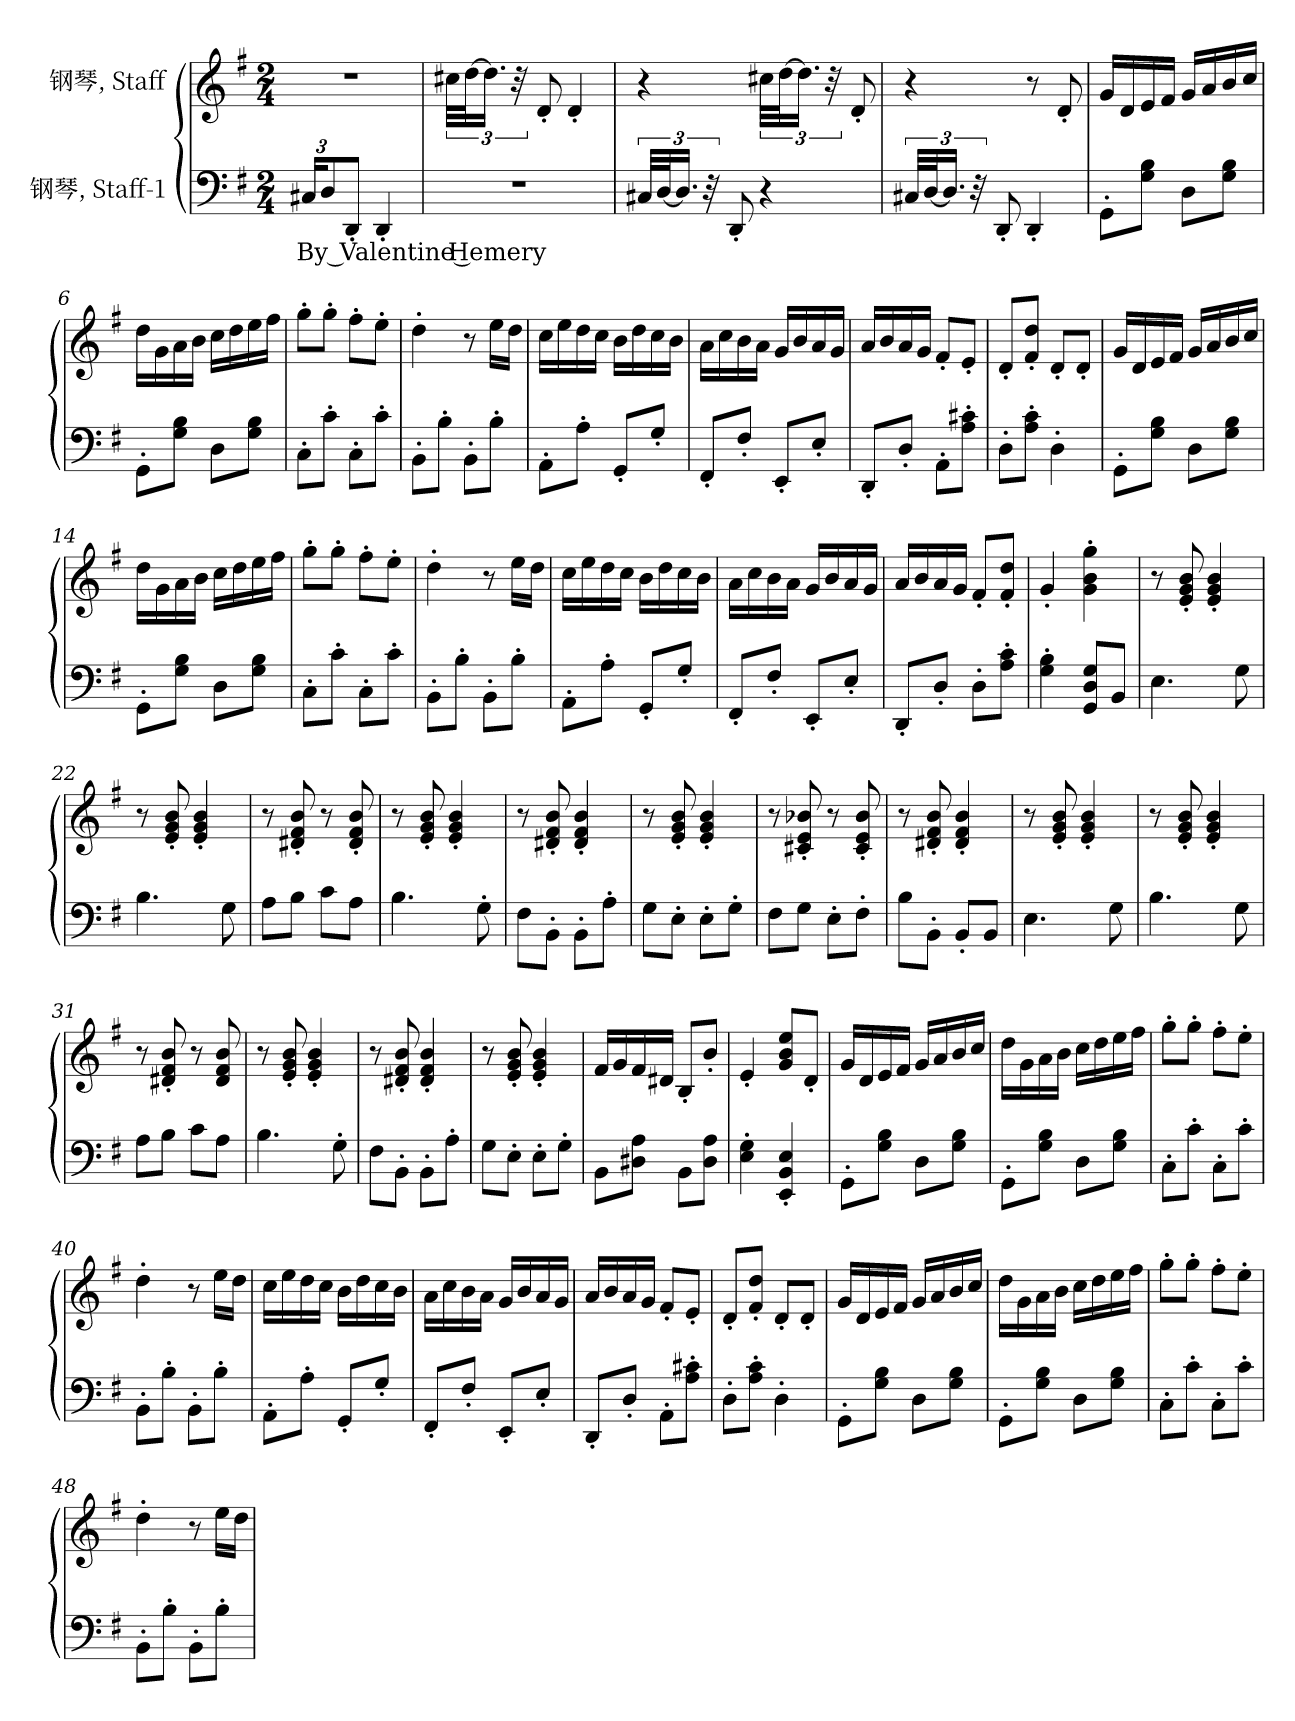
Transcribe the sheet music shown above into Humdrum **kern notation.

**kern	**text	**kern
*part2	*part2	*part1
*staff2	*staff2	*staff1
*I"钢琴, Staff-1	*	*I"钢琴, Staff
*clefF4	*	*clefG2
*k[f#]	*	*k[f#]
*M2/4	*	*M2/4
*MM136	*	*MM136
*Xbrackettup	*	*
=1	=1	=1
24C#X/KL	By Valentine Hemery	2r
12D/	.	.
8DD'/J	.	.
4DD'/	.	.
=2	=2	=2
2r	.	48cc#X\LLL
.	.	[48dd\J
.	.	24.dd\JJ]
.	.	48r
.	.	8d'/
.	.	4d'/
=3	=3	=3
*brackettup	*	*
48C#X/LLL	.	4r
[48D/J	.	.
24.D/JJ]	.	.
48r	.	.
8DD'/	.	.
4r	.	48cc#X\LLL
.	.	[48dd\J
.	.	24.dd\JJ]
.	.	48r
.	.	8d'/
!!LO:LB:g=z
=4	=4	=4
48C#X/LLL	.	4r
[48D/J	.	.
24.D/JJ]	.	.
48r	.	.
8DD'/	.	.
4DD'/	.	8r
.	.	8d'/
=5	=5	=5
8GG'\L	.	16g/LL
.	.	16d/
8G\ 8B\J	.	16e/
.	.	16f#/JJ
8D\L	.	16g/LL
.	.	16a/
8G\ 8B\J	.	16b/
.	.	16cc/JJ
=6	=6	=6
8GG'\L	.	16dd\LL
.	.	16g\
8G\ 8B\J	.	16a\
.	.	16b\JJ
8D\L	.	16cc\LL
.	.	16dd\
8G\ 8B\J	.	16ee\
.	.	16ff#\JJ
=7	=7	=7
8C'\L	.	8gg'\L
8c'\J	.	8gg'\J
8C'\L	.	8ff#'\L
8c'\J	.	8ee'\J
=8	=8	=8
8BB'\L	.	4dd'\
8B'\J	.	.
8BB'\L	.	8r
8B'\J	.	16ee\LL
.	.	16dd\JJ
!!LO:LB:g=z
=9	=9	=9
8AA'\L	.	16cc\LL
.	.	16ee\
8A'\J	.	16dd\
.	.	16cc\JJ
8GG'/L	.	16b\LL
.	.	16dd\
8G'/J	.	16cc\
.	.	16b\JJ
=10	=10	=10
8FF#'/L	.	16a\LL
.	.	16cc\
8F#'/J	.	16b\
.	.	16a\JJ
8EE'/L	.	16g/LL
.	.	16b/
8E'/J	.	16a/
.	.	16g/JJ
=11	=11	=11
8DD'/L	.	16a/LL
.	.	16b/
8D'/J	.	16a/
.	.	16g/JJ
8AA'\L	.	8f#'/L
8A\' 8c#X\'J	.	8e'/J
=12	=12	=12
8D'\L	.	8d'/L
8A\' 8c\'J	.	8f#/' 8dd/'J
4D'\	.	8d'/L
.	.	8d'/J
=13	=13	=13
8GG'\L	.	16g/LL
.	.	16d/
8G\ 8B\J	.	16e/
.	.	16f#/JJ
8D\L	.	16g/LL
.	.	16a/
8G\ 8B\J	.	16b/
.	.	16cc/JJ
!!LO:LB:g=z
=14	=14	=14
8GG'\L	.	16dd\LL
.	.	16g\
8G\ 8B\J	.	16a\
.	.	16b\JJ
8D\L	.	16cc\LL
.	.	16dd\
8G\ 8B\J	.	16ee\
.	.	16ff#\JJ
=15	=15	=15
8C'\L	.	8gg'\L
8c'\J	.	8gg'\J
8C'\L	.	8ff#'\L
8c'\J	.	8ee'\J
=16	=16	=16
8BB'\L	.	4dd'\
8B'\J	.	.
8BB'\L	.	8r
8B'\J	.	16ee\LL
.	.	16dd\JJ
=17	=17	=17
8AA'\L	.	16cc\LL
.	.	16ee\
8A'\J	.	16dd\
.	.	16cc\JJ
8GG'/L	.	16b\LL
.	.	16dd\
8G'/J	.	16cc\
.	.	16b\JJ
=18	=18	=18
8FF#'/L	.	16a\LL
.	.	16cc\
8F#'/J	.	16b\
.	.	16a\JJ
8EE'/L	.	16g/LL
.	.	16b/
8E'/J	.	16a/
.	.	16g/JJ
=19	=19	=19
8DD'/L	.	16a/LL
.	.	16b/
8D'/J	.	16a/
.	.	16g/JJ
8D'\L	.	8f#'/L
8A\' 8c\'J	.	8f#/' 8dd/'J
!!LO:LB:g=z
=20	=20	=20
4G\' 4B\'	.	4g'/
8GG/ 8D/ 8G/L	.	4g\' 4b\' 4gg\'
8BB/J	.	.
=21	=21	=21
4.E\	.	8r
.	.	8e/' 8g/' 8b/'
.	.	4e/' 4g/' 4b/'
8G\	.	.
=22	=22	=22
4.B\	.	8r
.	.	8e/' 8g/' 8b/'
.	.	4e/' 4g/' 4b/'
8G\	.	.
=23	=23	=23
8A\L	.	8r
8B\J	.	8d#X/' 8f#/' 8b/'
8c\L	.	8r
8A\J	.	8d#/' 8f#/' 8b/'
=24	=24	=24
4.B\	.	8r
.	.	8e/' 8g/' 8b/'
.	.	4e/' 4g/' 4b/'
8G'\	.	.
=25	=25	=25
8F#\L	.	8r
8BB'\J	.	8d#X/' 8f#/' 8b/'
8BB'\L	.	4d#/' 4f#/' 4b/'
8A'\J	.	.
=26	=26	=26
8G\L	.	8r
8E'\J	.	8e/' 8g/' 8b/'
8E'\L	.	4e/' 4g/' 4b/'
8G'\J	.	.
=27	=27	=27
8F#\L	.	8r
8G\J	.	8c#X/' 8e/' 8b-X/'
8E'\L	.	8r
8F#'\J	.	8c#/' 8e/' 8b-/'
!!LO:LB:g=z
=28	=28	=28
8B\L	.	8r
8BB'\J	.	8d#X/' 8f#/' 8b/'
8BB'/L	.	4d#/' 4f#/' 4b/'
8BB/J	.	.
=29	=29	=29
4.E\	.	8r
.	.	8e/' 8g/' 8b/'
.	.	4e/' 4g/' 4b/'
8G\	.	.
=30	=30	=30
4.B\	.	8r
.	.	8e/' 8g/' 8b/'
.	.	4e/' 4g/' 4b/'
8G\	.	.
=31	=31	=31
8A\L	.	8r
8B\J	.	8d#X/' 8f#/' 8b/'
8c\L	.	8r
8A\J	.	8d#/ 8f#/ 8b/
=32	=32	=32
4.B\	.	8r
.	.	8e/' 8g/' 8b/'
.	.	4e/' 4g/' 4b/'
8G'\	.	.
=33	=33	=33
8F#\L	.	8r
8BB'\J	.	8d#X/' 8f#/' 8b/'
8BB'\L	.	4d#/' 4f#/' 4b/'
8A'\J	.	.
=34	=34	=34
8G\L	.	8r
8E'\J	.	8e/' 8g/' 8b/'
8E'\L	.	4e/' 4g/' 4b/'
8G'\J	.	.
!!LO:PB:g=z
=35	=35	=35
8BB\L	.	16f#/LL
.	.	16g/
8D#X\ 8A\J	.	16f#/
.	.	16d#X/JJ
8BB\L	.	8B'/L
8D#\ 8A\J	.	8b'/J
=36	=36	=36
4E\' 4G\'	.	4e'/
4EE/' 4BB/' 4E/'	.	8g/ 8b/ 8ee/L
.	.	8d'/J
=37	=37	=37
8GG'\L	.	16g/LL
.	.	16d/
8G\ 8B\J	.	16e/
.	.	16f#/JJ
8D\L	.	16g/LL
.	.	16a/
8G\ 8B\J	.	16b/
.	.	16cc/JJ
=38	=38	=38
8GG'\L	.	16dd\LL
.	.	16g\
8G\ 8B\J	.	16a\
.	.	16b\JJ
8D\L	.	16cc\LL
.	.	16dd\
8G\ 8B\J	.	16ee\
.	.	16ff#\JJ
=39	=39	=39
8C'\L	.	8gg'\L
8c'\J	.	8gg'\J
8C'\L	.	8ff#'\L
8c'\J	.	8ee'\J
=40	=40	=40
8BB'\L	.	4dd'\
8B'\J	.	.
8BB'\L	.	8r
8B'\J	.	16ee\LL
.	.	16dd\JJ
!!LO:LB:g=z
=41	=41	=41
8AA'\L	.	16cc\LL
.	.	16ee\
8A'\J	.	16dd\
.	.	16cc\JJ
8GG'/L	.	16b\LL
.	.	16dd\
8G'/J	.	16cc\
.	.	16b\JJ
=42	=42	=42
8FF#'/L	.	16a\LL
.	.	16cc\
8F#'/J	.	16b\
.	.	16a\JJ
8EE'/L	.	16g/LL
.	.	16b/
8E'/J	.	16a/
.	.	16g/JJ
=43	=43	=43
8DD'/L	.	16a/LL
.	.	16b/
8D'/J	.	16a/
.	.	16g/JJ
8AA'\L	.	8f#'/L
8A\' 8c#X\'J	.	8e'/J
=44	=44	=44
8D'\L	.	8d'/L
8A\' 8c\'J	.	8f#/' 8dd/'J
4D'\	.	8d'/L
.	.	8d'/J
=45	=45	=45
8GG'\L	.	16g/LL
.	.	16d/
8G\ 8B\J	.	16e/
.	.	16f#/JJ
8D\L	.	16g/LL
.	.	16a/
8G\ 8B\J	.	16b/
.	.	16cc/JJ
!!LO:LB:g=z
=46	=46	=46
8GG'\L	.	16dd\LL
.	.	16g\
8G\ 8B\J	.	16a\
.	.	16b\JJ
8D\L	.	16cc\LL
.	.	16dd\
8G\ 8B\J	.	16ee\
.	.	16ff#\JJ
=47	=47	=47
8C'\L	.	8gg'\L
8c'\J	.	8gg'\J
8C'\L	.	8ff#'\L
8c'\J	.	8ee'\J
=48	=48	=48
8BB'\L	.	4dd'\
8B'\J	.	.
8BB'\L	.	8r
8B'\J	.	16ee\LL
.	.	16dd\JJ
=	=	=
*-	*-	*-
